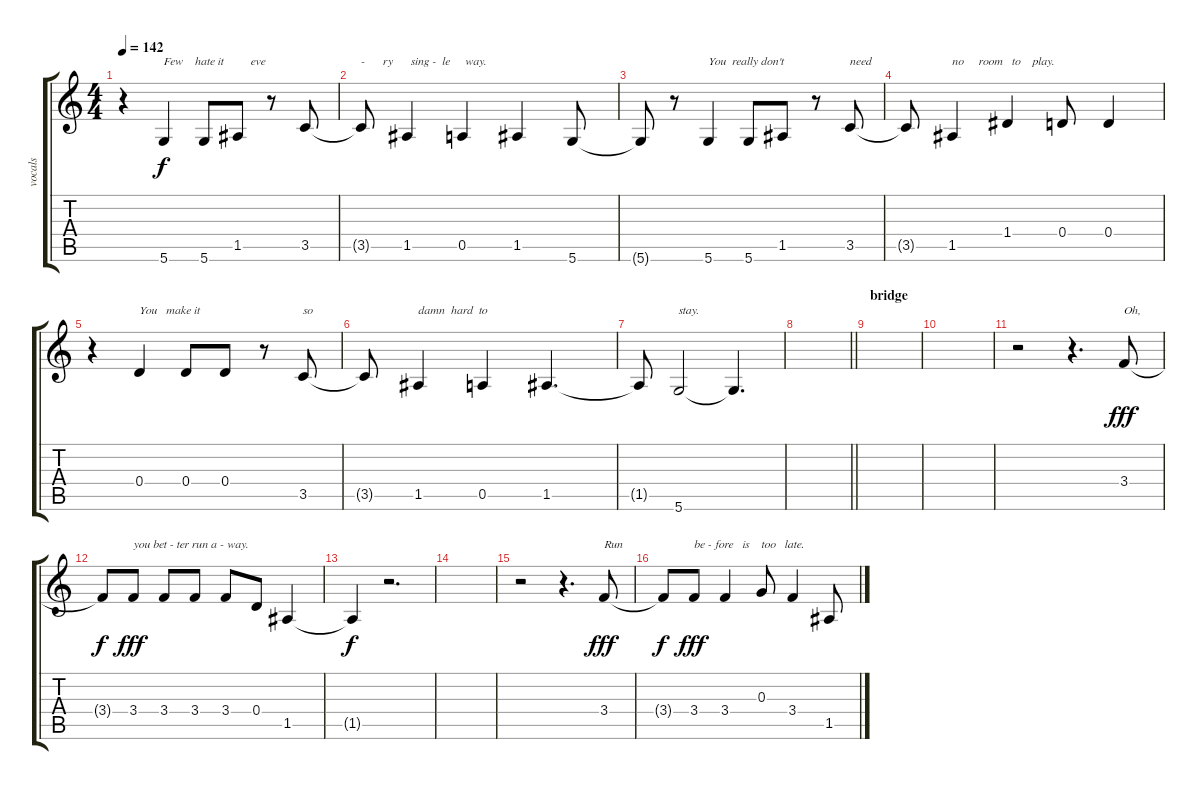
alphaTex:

\track ("vocals" "vocals") {instrument overdrivenguitar}
\staff {score tabs}
\tuning (E4 B3 G3 D3 A2 D2) {hide}
\ts (4 4)
\tempo 142
\clef g2
\ks c
r.4{dy f} 5.6.4{txt "Few    hate it         eve"} 5.6.8 1.5.8 r.8 3.5.8 |
3.5{t}.8{txt "-      ry      sing -  le     way."} 1.5.4 0.5.4 1.5.4 5.6.8 |
5.6{t}.8 r.8 5.6.4{txt "You  really don't"} 5.6.8 1.5.8 r.8 3.5.8{txt "need"} |
3.5{t}.8 1.5.4{txt "no     room   to    play."} 1.4.4 0.4.8 0.4.4 |
r.4 0.4.4{txt "You   make it"} 0.4.8 0.4.8 r.8 3.5.8{txt "so"} |
3.5{t}.8 1.5.4{txt "damn  hard  to"} 0.5.4 1.5.4{d} |
1.5{t}.8 5.6.2{txt "stay."} 5.6{t}.4{d} |
\barLineRight lightlight
|
\section ("" "bridge")
|
|
r.2 r.4{d} 3.4.8{txt "Oh," dy fff volume 14} |
3.4{t}.8{dy f} 3.4.8{txt "you bet - ter run a - way." dy fff} 3.4.8 3.4.8 3.4.8 0.4.8 1.5.4 |
1.5{t}.4{dy f} r.2{d} |
|
r.2 r.4{d} 3.4.8{txt "Run" dy fff} |
3.4{t}.8{dy f} 3.4.8{txt "be - fore   is    too   late." dy fff} 3.4.4 0.3.8 3.4.4 1.5.8
